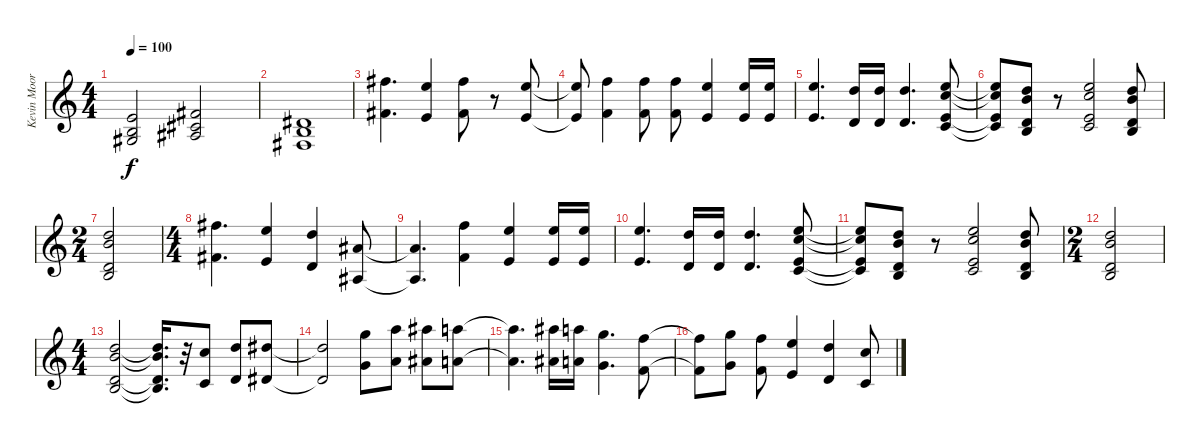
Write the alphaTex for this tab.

\track ("Kevin Moore (Keyboard)" "Kevin Moor") {instrument drawbarorgan}
\staff {score}
\tuning (E5 B4 G4 D4 A3 D3) {hide}
\ts (4 4)
\tempo 100
\clef g2
\ks c
(2.4 2.5 6.6).2{dy f} (4.4 4.5 8.6).2 |
(1.4 2.5 4.6).1 |
(7.2 4.4).4{d volume 13 instrument stringensemble1} (5.2 2.4).4 (7.2 4.4).8 r.8 (5.2 2.4).8 |
(5.2{t} 2.4{t}).8 (6.2 3.4).4 (6.2 3.4).8 (6.2 3.4).8 (5.2 2.4).4 (5.2 2.4).16 (5.2 2.4).16 |
(5.2 2.4).4{d} (3.2 0.4).16 (3.2 0.4).16 (3.2 0.4).4{d} (5.2 5.3 2.4 3.5).8 |
(5.2{t} 5.3{t} 2.4{t} 3.5{t}).8 (3.2 4.3 0.4 2.5).8 r.8 (5.2 5.3 2.4 3.5).2 (3.2 4.3 0.4 2.5).8 |
\ts (2 4)
(3.2 4.3 0.4 2.5).2 |
\ts (4 4)
(7.2 4.4).4{d} (5.2 2.4).4 (3.2 0.4).4 (3.3 1.5).8 |
(3.3{t} 1.5{t}).4{d} (6.2 3.4).4 (5.2 2.4).4 (5.2 2.4).16 (5.2 2.4).16 |
(5.2 2.4).4{d} (3.2 0.4).16 (3.2 0.4).16 (3.2 0.4).4{d} (5.2 5.3 2.4 3.5).8 |
(5.2{t} 5.3{t} 2.4{t} 3.5{t}).8 (3.2 4.3 0.4 2.5).8 r.8 (5.2 5.3 2.4 3.5).2 (3.2 4.3 0.4 2.5).8 |
\ts (2 4)
(3.2 4.3 0.4 2.5).2 |
\ts (4 4)
(3.2 4.3 0.4 2.5).2 (3.2{t} 4.3{t} 0.4{t} 2.5{t}).16{d} r.32 (5.3 3.5).8 (3.2 0.4).8 (4.2 1.4).8 |
(4.2{t} 1.4{t}).2 (3.1 0.3).8 (5.1 2.3).8 (6.1 3.3).8 (5.1 2.3).8 |
(5.1{t} 2.3{t}).4{d} (6.1 3.3).16 (5.1 2.3).16 (3.1 0.3).4{d} (6.2 3.4).8 |
(6.2{t} 3.4{t}).8 (3.1 0.3).8 (6.2 3.4).8 (5.2 2.4).4 (3.2 0.4).4 (5.3 3.5).8
